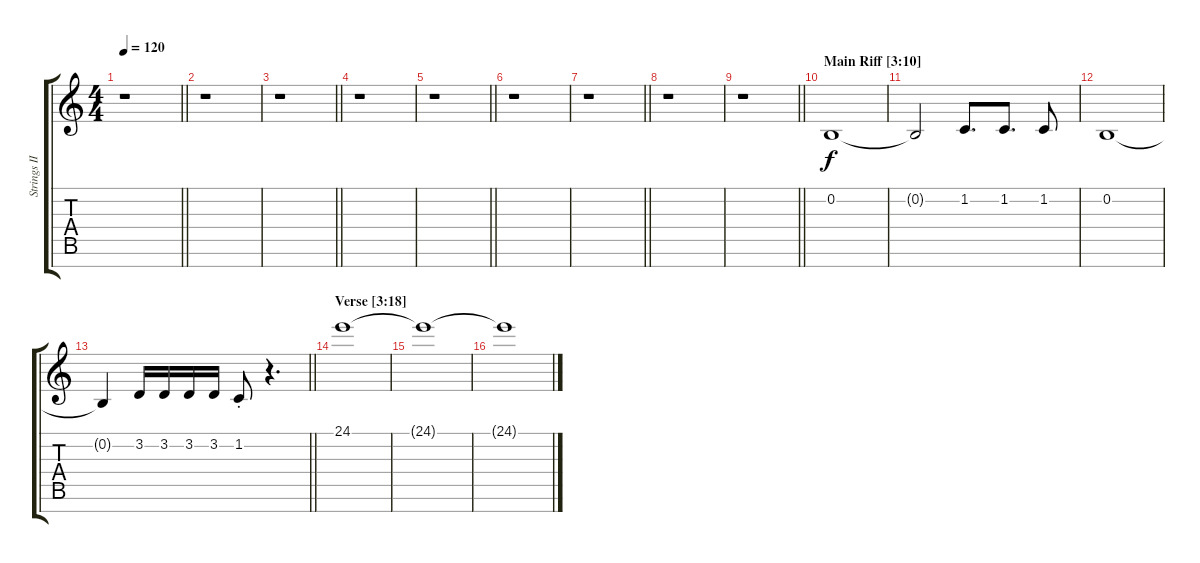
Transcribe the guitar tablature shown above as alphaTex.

\track ("Strings II" "Strings II") {instrument stringensemble1}
\staff {score tabs}
\tuning (E4 B3 G3 D3 A2 E2 B1) {hide}
\ts (4 4)
\tempo 120
\clef g2
\barLineRight lightlight
\ks c
r.1{dy f} |
r.1 |
\barLineRight lightlight
r.1 |
r.1 |
\barLineRight lightlight
r.1 |
r.1 |
\barLineRight lightlight
r.1 |
r.1 |
\barLineRight lightlight
r.1 |
\section ("" "Main Riff [3:10]")
0.2.1 |
0.2{t}.2 1.2.8{d} 1.2.8{d} 1.2.8 |
0.2.1 |
\barLineRight lightlight
0.2{t}.4 3.2.16 3.2.16 3.2.16 3.2.16 1.2{st}.8 r.4{d} |
\section ("" "Verse [3:18]")
24.1.1{volume 5 instrument stringensemble2} |
24.1{t}.1 |
24.1{t}.1
